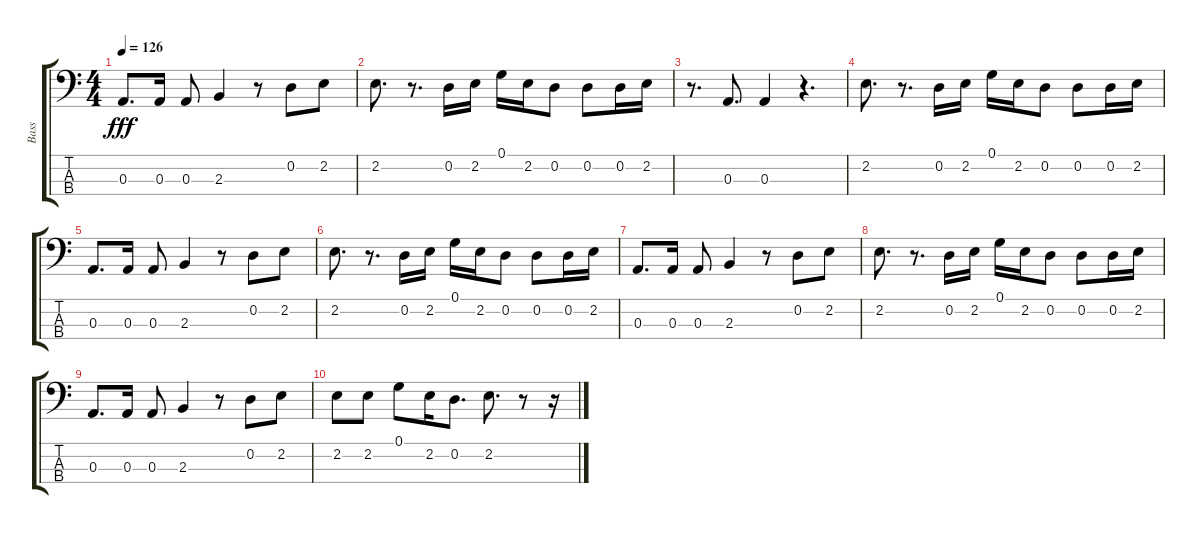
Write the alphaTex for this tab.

\track ("Bass" "Bass") {instrument electricbassfinger}
\staff {score tabs}
\tuning (G2 D2 A1 E1) {hide}
\ts (4 4)
\tempo 126
\clef f4
\ks c
0.3.8{d dy fff} 0.3.16 0.3.8 2.3.4 r.8 0.2.8 2.2.8 |
2.2.8{d} r.8{d} 0.2.16 2.2.16 0.1.16 2.2.16 0.2.8 0.2.8 0.2.16 2.2.16 |
r.8{d} 0.3.8{d} 0.3.4 r.4{d} |
2.2.8{d} r.8{d} 0.2.16 2.2.16 0.1.16 2.2.16 0.2.8 0.2.8 0.2.16 2.2.16 |
0.3.8{d} 0.3.16 0.3.8 2.3.4 r.8 0.2.8 2.2.8 |
2.2.8{d} r.8{d} 0.2.16 2.2.16 0.1.16 2.2.16 0.2.8 0.2.8 0.2.16 2.2.16 |
0.3.8{d} 0.3.16 0.3.8 2.3.4 r.8 0.2.8 2.2.8 |
2.2.8{d} r.8{d} 0.2.16 2.2.16 0.1.16 2.2.16 0.2.8 0.2.8 0.2.16 2.2.16 |
0.3.8{d} 0.3.16 0.3.8 2.3.4 r.8 0.2.8 2.2.8 |
2.2.8 2.2.8 0.1.8 2.2.16 0.2.8{d} 2.2.8{d} r.8 r.16
